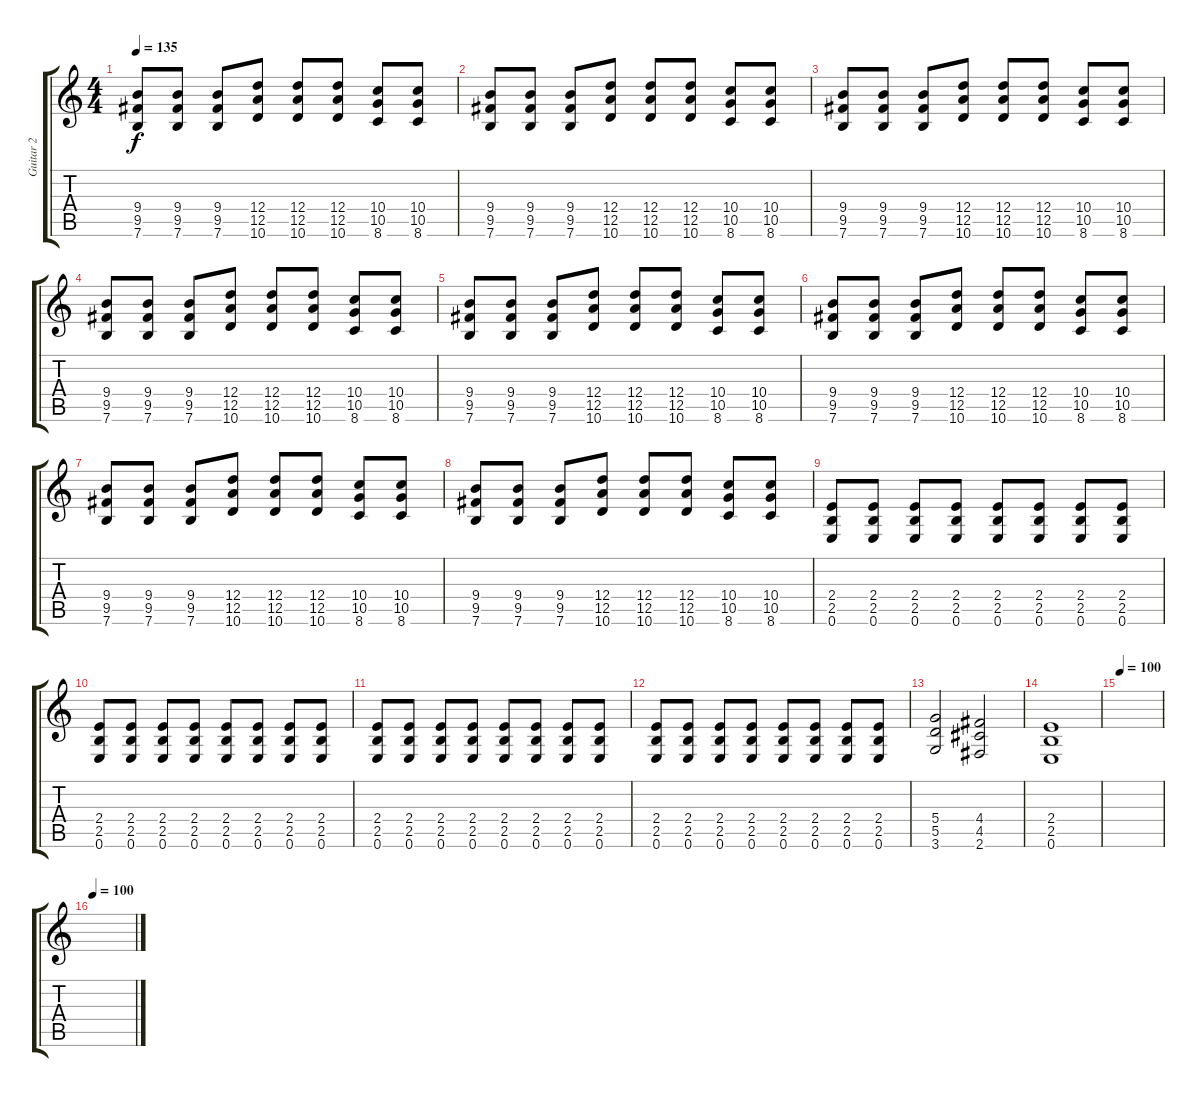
\track ("Guitar 2" "Guitar 2") {instrument distortionguitar}
\staff {score tabs}
\tuning (E4 B3 G3 D3 A2 E2) {hide}
\ts (4 4)
\tempo 135
\clef g2
\ks c
(9.4 9.5 7.6).8{dy f} (9.4 9.5 7.6).8 (9.4 9.5 7.6).8 (12.4 12.5 10.6).8 (12.4 12.5 10.6).8 (12.4 12.5 10.6).8 (10.4 10.5 8.6).8 (10.4 10.5 8.6).8 |
(9.4 9.5 7.6).8 (9.4 9.5 7.6).8 (9.4 9.5 7.6).8 (12.4 12.5 10.6).8 (12.4 12.5 10.6).8 (12.4 12.5 10.6).8 (10.4 10.5 8.6).8 (10.4 10.5 8.6).8 |
(9.4 9.5 7.6).8 (9.4 9.5 7.6).8 (9.4 9.5 7.6).8 (12.4 12.5 10.6).8 (12.4 12.5 10.6).8 (12.4 12.5 10.6).8 (10.4 10.5 8.6).8 (10.4 10.5 8.6).8 |
(9.4 9.5 7.6).8 (9.4 9.5 7.6).8 (9.4 9.5 7.6).8 (12.4 12.5 10.6).8 (12.4 12.5 10.6).8 (12.4 12.5 10.6).8 (10.4 10.5 8.6).8 (10.4 10.5 8.6).8 |
(9.4 9.5 7.6).8 (9.4 9.5 7.6).8 (9.4 9.5 7.6).8 (12.4 12.5 10.6).8 (12.4 12.5 10.6).8 (12.4 12.5 10.6).8 (10.4 10.5 8.6).8 (10.4 10.5 8.6).8 |
(9.4 9.5 7.6).8 (9.4 9.5 7.6).8 (9.4 9.5 7.6).8 (12.4 12.5 10.6).8 (12.4 12.5 10.6).8 (12.4 12.5 10.6).8 (10.4 10.5 8.6).8 (10.4 10.5 8.6).8 |
(9.4 9.5 7.6).8 (9.4 9.5 7.6).8 (9.4 9.5 7.6).8 (12.4 12.5 10.6).8 (12.4 12.5 10.6).8 (12.4 12.5 10.6).8 (10.4 10.5 8.6).8 (10.4 10.5 8.6).8 |
(9.4 9.5 7.6).8 (9.4 9.5 7.6).8 (9.4 9.5 7.6).8 (12.4 12.5 10.6).8 (12.4 12.5 10.6).8 (12.4 12.5 10.6).8 (10.4 10.5 8.6).8 (10.4 10.5 8.6).8 |
(2.4 2.5 0.6).8{volume 10} (2.4 2.5 0.6).8 (2.4 2.5 0.6).8 (2.4 2.5 0.6).8 (2.4 2.5 0.6).8 (2.4 2.5 0.6).8 (2.4 2.5 0.6).8 (2.4 2.5 0.6).8 |
(2.4 2.5 0.6).8{volume 10} (2.4 2.5 0.6).8 (2.4 2.5 0.6).8 (2.4 2.5 0.6).8 (2.4 2.5 0.6).8 (2.4 2.5 0.6).8 (2.4 2.5 0.6).8 (2.4 2.5 0.6).8 |
(2.4 2.5 0.6).8{volume 10} (2.4 2.5 0.6).8 (2.4 2.5 0.6).8 (2.4 2.5 0.6).8 (2.4 2.5 0.6).8 (2.4 2.5 0.6).8 (2.4 2.5 0.6).8 (2.4 2.5 0.6).8 |
(2.4 2.5 0.6).8{volume 10} (2.4 2.5 0.6).8 (2.4 2.5 0.6).8 (2.4 2.5 0.6).8 (2.4 2.5 0.6).8 (2.4 2.5 0.6).8 (2.4 2.5 0.6).8 (2.4 2.5 0.6).8 |
(5.4 5.5 3.6).2{volume 16} (4.4 4.5 2.6).2 |
(2.4 2.5 0.6).1 |
\tempo 100
|
\tempo 100
